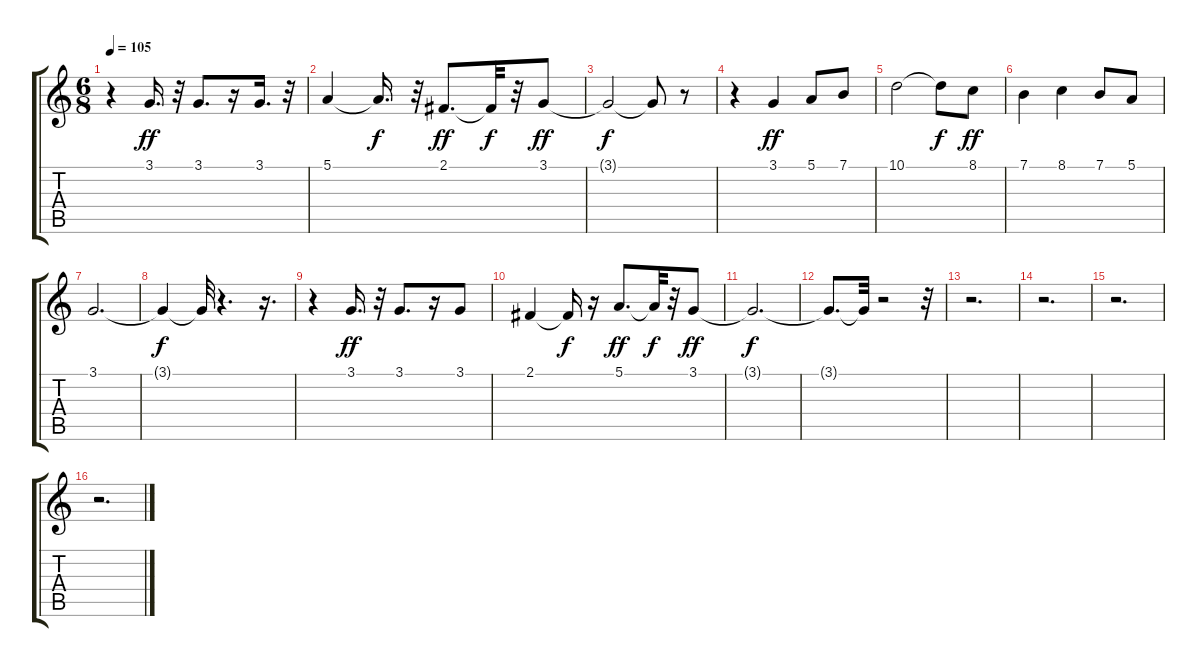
\track "" {instrument panflute}
\staff {score tabs}
\tuning (E4 B3 G3 D3 A2 E2) {hide}
\ts (6 8)
\tempo 105
\clef g2
\ks c
r.4{dy f} 3.1.16{d dy ff} r.32 3.1.8{d} r.16 3.1.16{d} r.32 |
5.1.4 5.1{t}.16{d dy f} r.32 2.1.8{d dy ff} 2.1{t}.32{dy f} r.32 3.1.8{dy ff} |
3.1{t}.2{dy f} 3.1{t}.8 r.8 |
r.4 3.1.4{dy ff} 5.1.8 7.1.8 |
10.1.2 10.1{t}.8{dy f} 8.1.8{dy ff} |
7.1.4 8.1.4 7.1.8 5.1.8 |
3.1.2{d} |
3.1{t}.4{dy f} 3.1{t}.32 r.4{d} r.16{d} |
r.4 3.1.16{d dy ff} r.32 3.1.8{d} r.16 3.1.8 |
2.1.4 2.1{t}.16{dy f} r.16 5.1.8{d dy ff} 5.1{t}.32{dy f} r.32 3.1.8{dy ff} |
3.1{t}.2{d dy f} |
3.1{t}.8{d} 3.1{t}.32 r.2 r.32 |
r.2{d} |
r.2{d} |
r.2{d} |
r.2{d}
